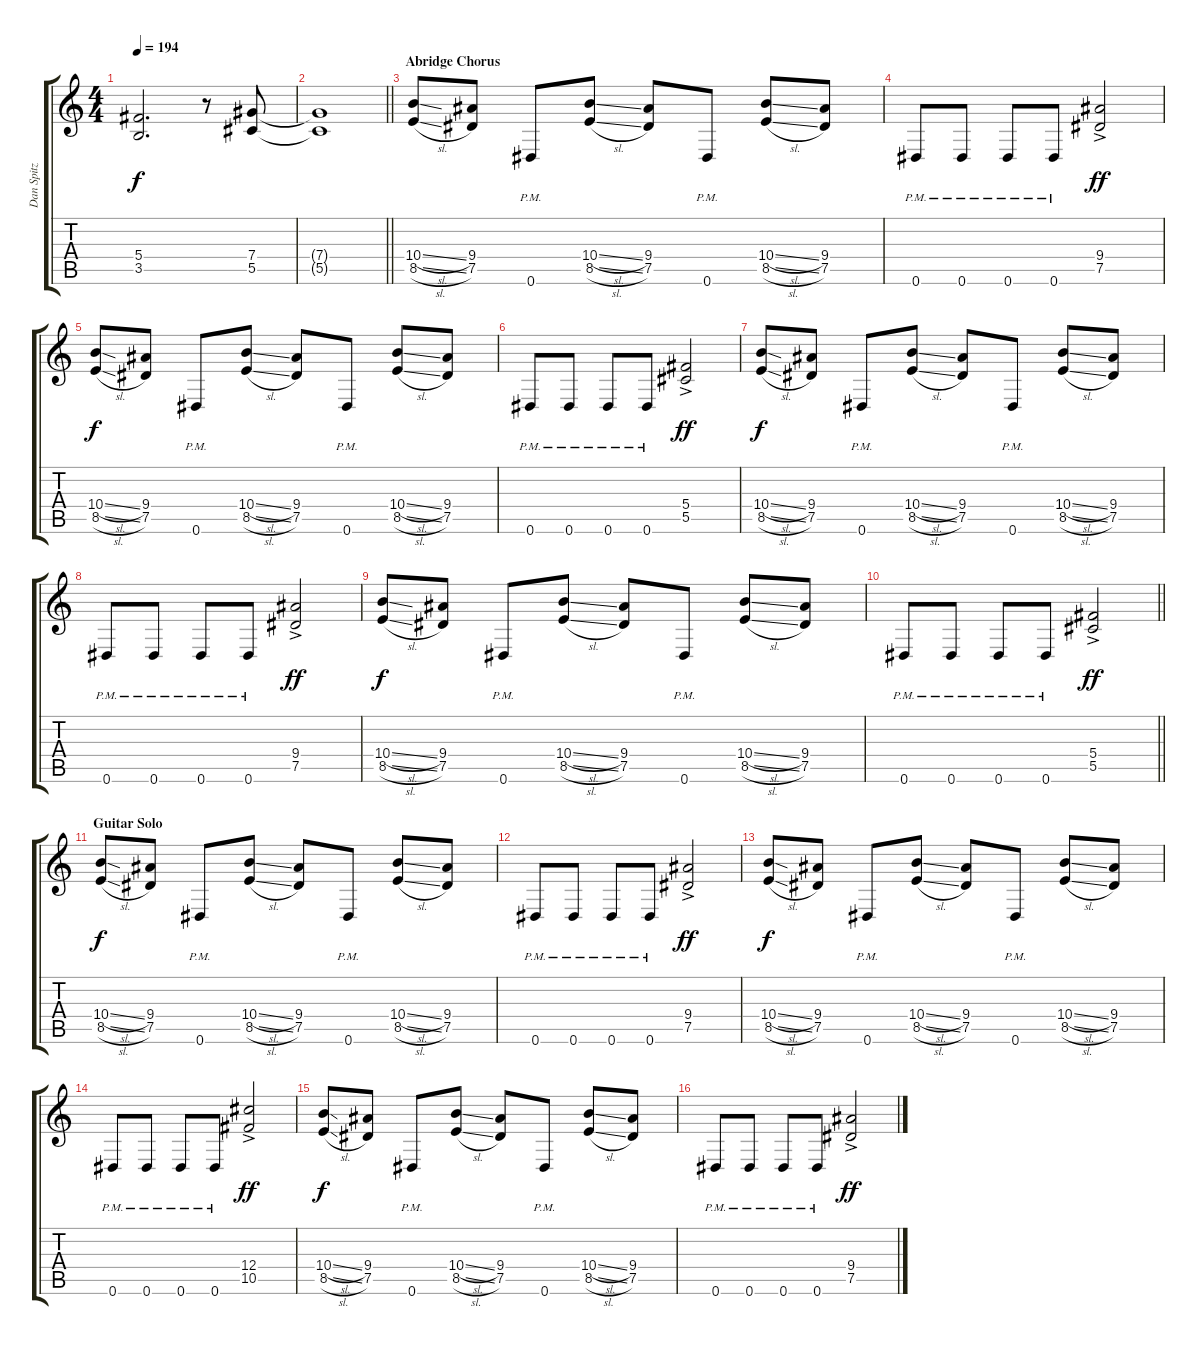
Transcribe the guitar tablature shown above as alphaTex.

\track ("Dan Spitz Rhy" "Dan Spitz ") {instrument distortionguitar}
\staff {score tabs}
\tuning (Eb4 Bb3 Gb3 Db3 Ab2 Eb2) {hide}
\ts (4 4)
\tempo 194
\clef g2
\ks c
(5.4{t} 3.5{t}).2{d dy f} r.8 (7.4 5.5).8 |
\barLineRight lightlight
(7.4{t} 5.5{t}).1 |
\section ("" "Abridge Chorus")
(10.4{sl} 8.5{sl}).8 (9.4 7.5).8 0.6{pm}.8 (10.4{sl} 8.5{sl}).8 (9.4 7.5).8 0.6{pm}.8 (10.4{sl} 8.5{sl}).8 (9.4 7.5).8 |
0.6{pm}.8 0.6{pm}.8 0.6{pm}.8 0.6{pm}.8 (9.4{ac} 7.5).2{dy ff} |
(10.4{sl} 8.5{sl}).8{dy f} (9.4 7.5).8 0.6{pm}.8 (10.4{sl} 8.5{sl}).8 (9.4 7.5).8 0.6{pm}.8 (10.4{sl} 8.5{sl}).8 (9.4 7.5).8 |
0.6{pm}.8 0.6{pm}.8 0.6{pm}.8 0.6{pm}.8 (5.4{ac} 5.5).2{dy ff} |
(10.4{sl} 8.5{sl}).8{dy f} (9.4 7.5).8 0.6{pm}.8 (10.4{sl} 8.5{sl}).8 (9.4 7.5).8 0.6{pm}.8 (10.4{sl} 8.5{sl}).8 (9.4 7.5).8 |
0.6{pm}.8 0.6{pm}.8 0.6{pm}.8 0.6{pm}.8 (9.4{ac} 7.5).2{dy ff} |
(10.4{sl} 8.5{sl}).8{dy f} (9.4 7.5).8 0.6{pm}.8 (10.4{sl} 8.5{sl}).8 (9.4 7.5).8 0.6{pm}.8 (10.4{sl} 8.5{sl}).8 (9.4 7.5).8 |
\barLineRight lightlight
0.6{pm}.8 0.6{pm}.8 0.6{pm}.8 0.6{pm}.8 (5.4{ac} 5.5).2{dy ff} |
\section ("" "Guitar Solo")
(10.4{sl} 8.5{sl}).8{dy f} (9.4 7.5).8 0.6{pm}.8 (10.4{sl} 8.5{sl}).8 (9.4 7.5).8 0.6{pm}.8 (10.4{sl} 8.5{sl}).8 (9.4 7.5).8 |
0.6{pm}.8 0.6{pm}.8 0.6{pm}.8 0.6{pm}.8 (9.4{ac} 7.5).2{dy ff} |
(10.4{sl} 8.5{sl}).8{dy f} (9.4 7.5).8 0.6{pm}.8 (10.4{sl} 8.5{sl}).8 (9.4 7.5).8 0.6{pm}.8 (10.4{sl} 8.5{sl}).8 (9.4 7.5).8 |
0.6{pm}.8 0.6{pm}.8 0.6{pm}.8 0.6{pm}.8 (12.4{ac} 10.5).2{dy ff} |
(10.4{sl} 8.5{sl}).8{dy f} (9.4 7.5).8 0.6{pm}.8 (10.4{sl} 8.5{sl}).8 (9.4 7.5).8 0.6{pm}.8 (10.4{sl} 8.5{sl}).8 (9.4 7.5).8 |
0.6{pm}.8 0.6{pm}.8 0.6{pm}.8 0.6{pm}.8 (9.4{ac} 7.5).2{dy ff}
